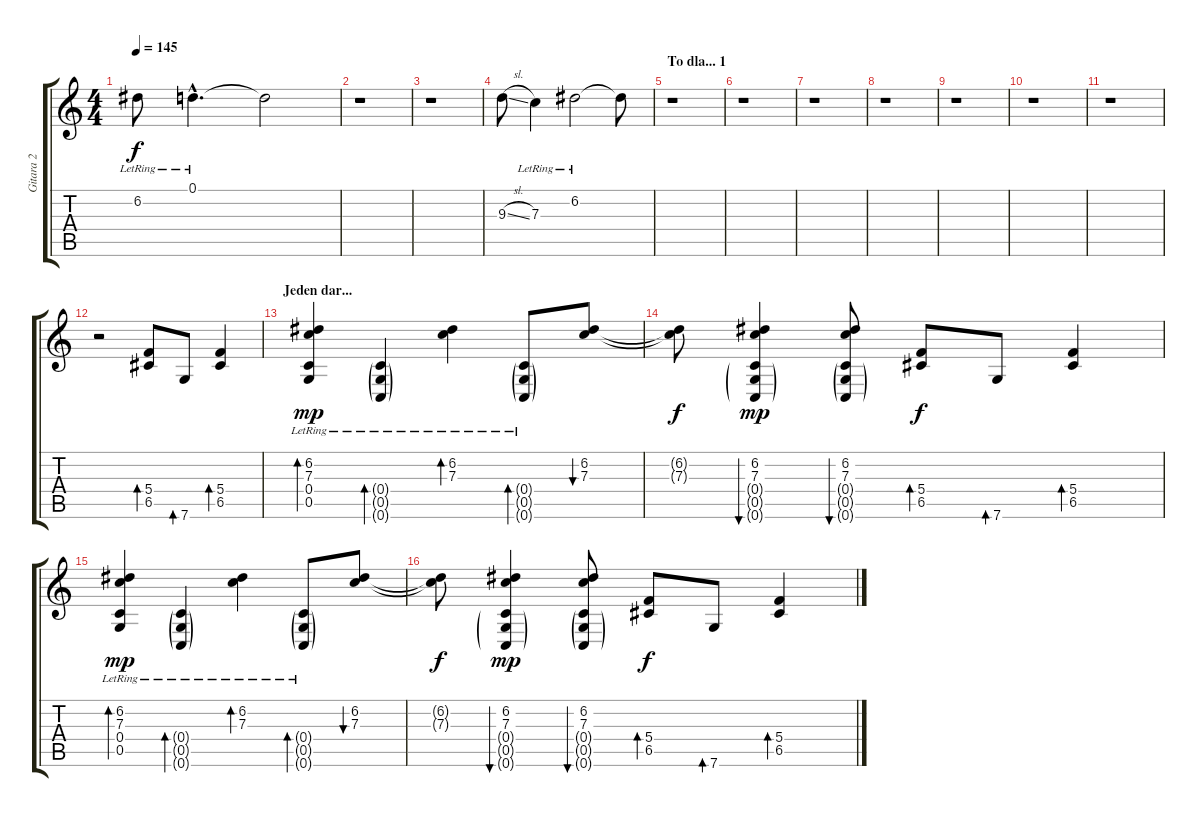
\track ("Gitara 2" "Gitara 2") {instrument acousticguitarsteel}
\staff {score tabs}
\tuning (D4 A3 F3 C3 G2 C2) {hide}
\ts (4 4)
\tempo 145
\clef g2
\ks c
6.2{lr}.8{dy f} 0.1{hac lr}.4{d} 0.1{t}.2 |
r.1 |
r.1 |
9.3{sl}.8{volume 12} 7.3{lr}.4 6.2{lr}.2 6.2{t}.8 |
\section ("" "To dla... 1")
r.1 |
r.1 |
r.1 |
r.1 |
r.1 |
r.1 |
r.1 |
r.2 (5.4 6.5).8{bd 240 volume 16 instrument acousticguitarnylon} 7.6.8{bd 240} (5.4 6.5).4{bd 240} |
\section ("" "Jeden dar...")
(6.2{lr} 7.3{lr} 0.4 0.5).4{bd 240 dy mp} (0.4{g lr} 0.5{g lr} 0.6{g lr}).4{bd 240} (6.2{lr} 7.3{lr}).4{bd 240} (0.4{g lr} 0.5{g lr} 0.6{g lr}).8{bd 240} (6.2 7.3).8{bu 240} |
(6.2{t} 7.3{t}).8{dy f} (6.2 7.3 0.4{g} 0.5{g} 0.6{g}).4{bu 240 dy mp} (6.2 7.3 0.4{g} 0.5{g} 0.6{g}).8{bu 240} (5.4 6.5).8{bd 240 dy f} 7.6.8{bd 240} (5.4 6.5).4{bd 240} |
(6.2{lr} 7.3{lr} 0.4 0.5).4{bd 240 dy mp} (0.4{g lr} 0.5{g lr} 0.6{g lr}).4{bd 240} (6.2{lr} 7.3{lr}).4{bd 240} (0.4{g lr} 0.5{g lr} 0.6{g lr}).8{bd 240} (6.2 7.3).8{bu 240} |
(6.2{t} 7.3{t}).8{dy f} (6.2 7.3 0.4{g} 0.5{g} 0.6{g}).4{bu 240 dy mp} (6.2 7.3 0.4{g} 0.5{g} 0.6{g}).8{bu 240} (5.4 6.5).8{bd 240 dy f} 7.6.8{bd 240} (5.4 6.5).4{bd 240}
